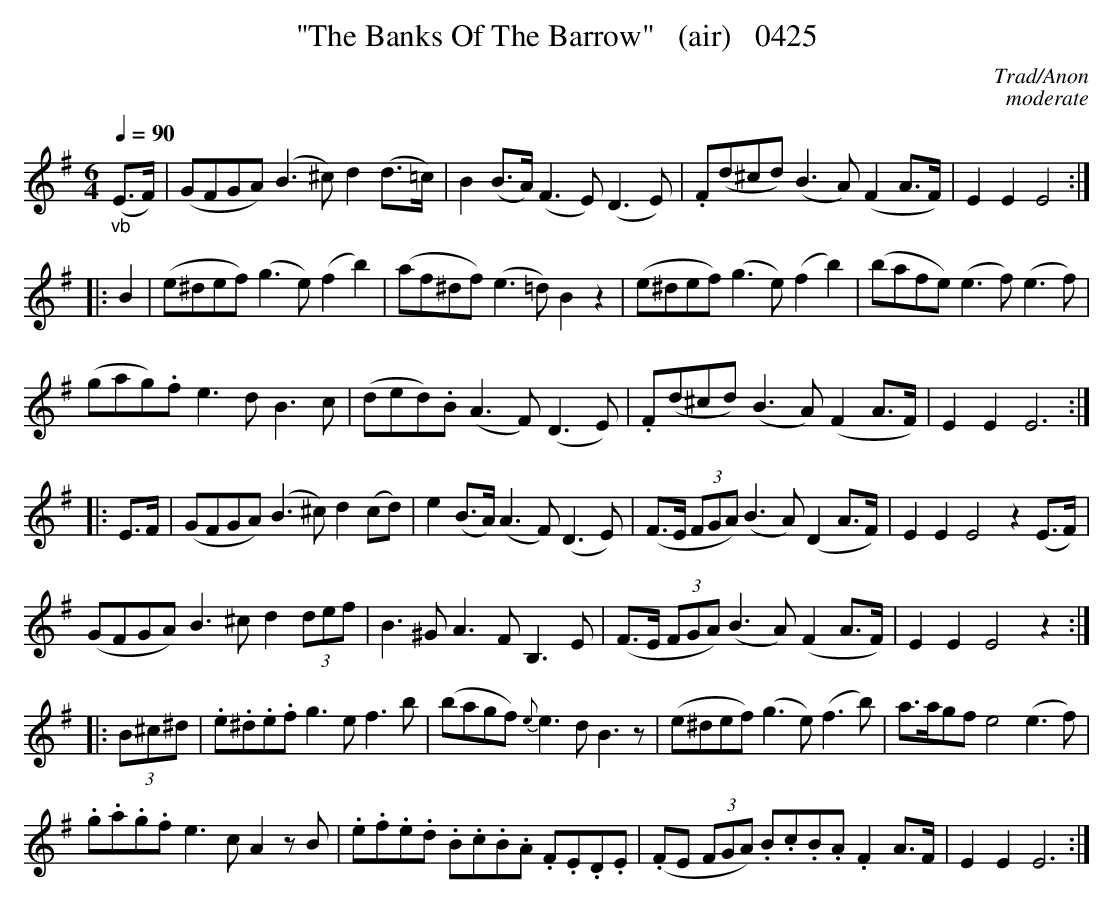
X:1
T:"The Banks Of The Barrow"   (air)   0425
C:Trad/Anon
C:moderate
Q:1/4=90
M:6/4
L:1/8
K:G
"_vb"(E3/2F/2)|(GFGA) (B3^c) d2(d3/2=c/2)|B2(B3/2A/2) (F3E) (D3E)|.F(d^cd) (B3A) (F2A3/2F/2)|E2E2E4:|
|:B2|(e^def) (g3e) (f2b2)|(af^df) (e3=d) B2z2|(e^def) (g3e) (f2b2)|(bafe) (e3f) (e3f)|
(gag).f e3d B3c|(ded).B (A3F)(D3E)|.F(d^cd) (B3A) (F2A3/2F/2)|E2E2E6:|
|:E3/2F/2|(GFGA) (B3^c) d2(cd)|e2(B3/2A/2) (A3F) (D3E)|(F3/2E/2  (3FGA) (B3A) (D2A3/2F/2)|E2E2E4z2(E3/2F/2)|
(GFGA) B3^c d2 (3def|B3^G A3F B,3E|(F3/2E/2  (3FGA) (B3A) (F2A3/2F/2)|E2E2E4z2:|
|: (3B^c^d|.e.^d.e.f g3e f3b|(bagf) {e}e3d B3z|(e^def) (g3e) (f3b)|a3/2a/2gf e4(e3f)|
.g.a.g.f e3c A2zB|.e.f.e.d .B.c.B.A .F.E.D.E|(.FE  (3FGA) .B.c.B.A .F2A3/2F/2|E2E2E6:|
